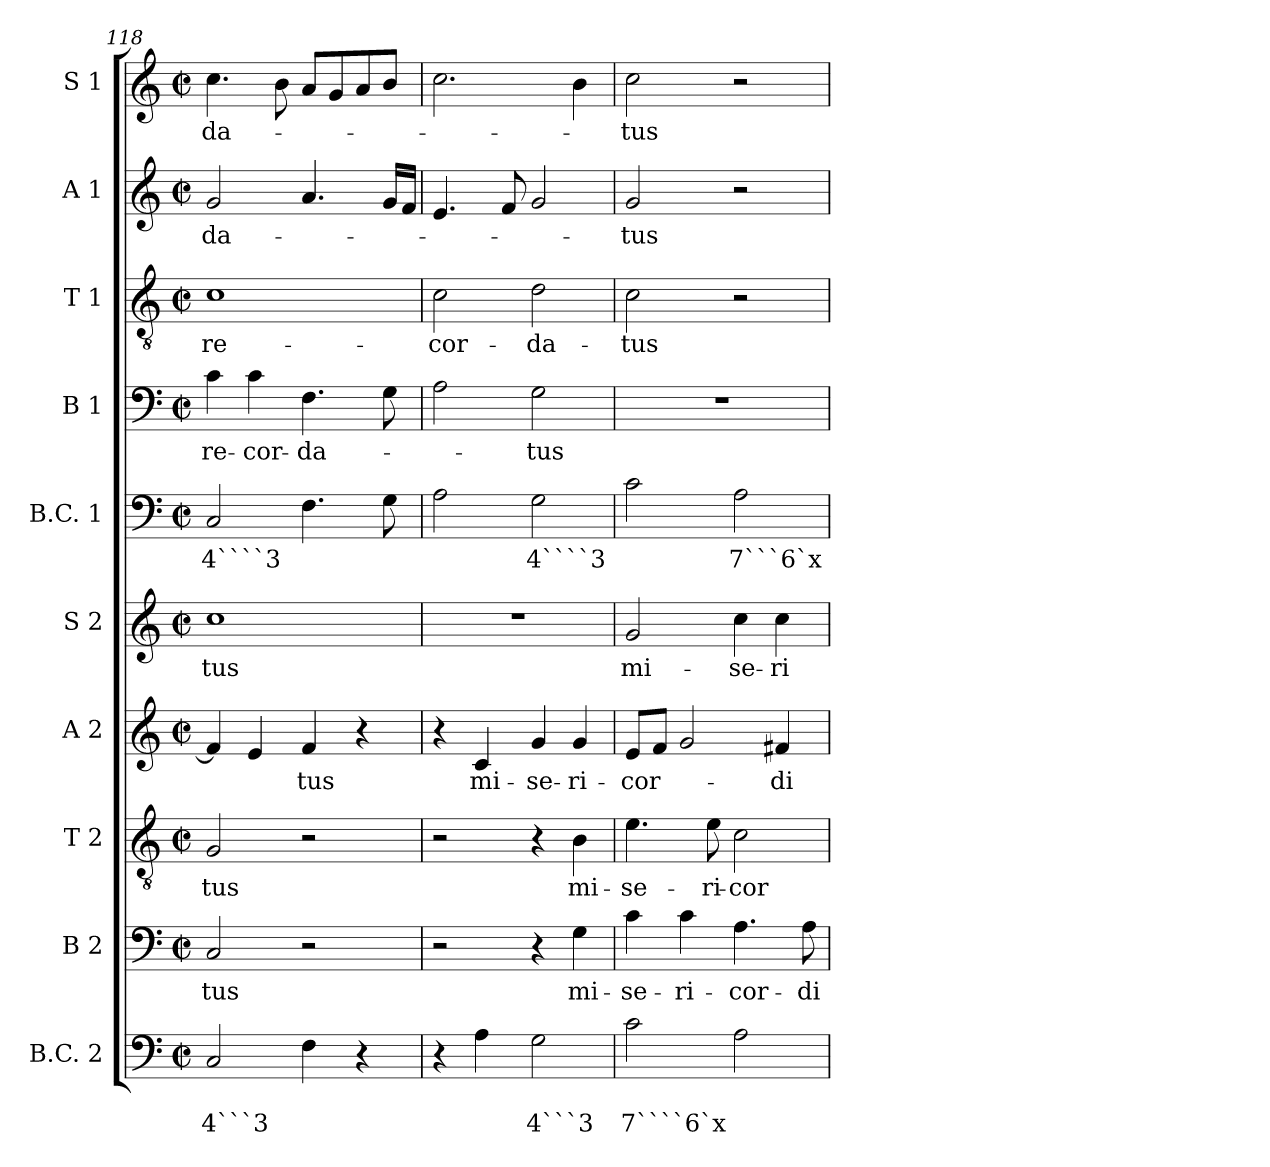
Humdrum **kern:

**kern	**text	**text	**kern	**text	**kern	**text	**kern	**text	**kern	**text	**kern	**text	**kern	**text	**kern	**text	**kern	**text	**kern	**text
*part10	*part10	*part10	*part9	*part9	*part8	*part8	*part7	*part7	*part6	*part6	*part5	*part5	*part4	*part4	*part3	*part3	*part2	*part2	*part1	*part1
*staff10	*staff10	*staff10	*staff9	*staff9	*staff8	*staff8	*staff7	*staff7	*staff6	*staff6	*staff5	*staff5	*staff4	*staff4	*staff3	*staff3	*staff2	*staff2	*staff1	*staff1
*I"B.C. 2	*	*	*I"B 2	*	*I"T 2	*	*I"A 2	*	*I"S 2	*	*I"B.C. 1	*	*I"B 1	*	*I"T 1	*	*I"A 1	*	*I"S 1	*
*I'BC2	*	*	*I'B2	*	*I'T2	*	*I'A2	*	*I'S2	*	*I'BC1	*	*I'B1	*	*I'T1	*	*I'A1	*	*I'S1	*
!!LO:PB:g=z
*clefF4	*	*	*clefF4	*	*clefGv2	*	*clefG2	*	*clefG2	*	*clefF4	*	*clefF4	*	*clefGv2	*	*clefG2	*	*clefG2	*
*k[]	*	*	*k[]	*	*k[]	*	*k[]	*	*k[]	*	*k[]	*	*k[]	*	*k[]	*	*k[]	*	*k[]	*
*C:	*	*	*C:	*	*C:	*	*C:	*	*C:	*	*C:	*	*C:	*	*C:	*	*C:	*	*C:	*
*M2/2	*	*	*M2/2	*	*M2/2	*	*M2/2	*	*M2/2	*	*M2/2	*	*M2/2	*	*M2/2	*	*M2/2	*	*M2/2	*
*met(c|)	*	*	*met(c|)	*	*met(c|)	*	*met(c|)	*	*met(c|)	*	*met(c|)	*	*met(c|)	*	*met(c|)	*	*met(c|)	*	*met(c|)	*
=118	=118	=118	=118	=118	=118	=118	=118	=118	=118	=118	=118	=118	=118	=118	=118	=118	=118	=118	=118	=118
!	!	!LO:LY:b	!	!	!	!	!	!	!	!	!	!	!	!	!	!	!	!	!	!
!	!	!	!	!LO:LY:b	!	!	!	!	!	!	!	!	!	!	!	!	!	!	!	!
!	!	!	!	!	!	!LO:LY:b	!	!	!	!	!	!	!	!	!	!	!	!	!	!
!	!	!	!	!	!	!	!	!	!	!LO:LY:b	!	!	!	!	!	!	!	!	!	!
!	!	!	!	!	!	!	!	!	!	!	!	!LO:LY:b	!	!	!	!	!	!	!	!
!	!	!	!	!	!	!	!	!	!	!	!	!	!	!LO:LY:b	!	!	!	!	!	!
!	!	!	!	!	!	!	!	!	!	!	!	!	!	!	!	!LO:LY:b	!	!	!	!
!	!	!	!	!	!	!	!	!	!	!	!	!	!	!	!	!	!	!LO:LY:b	!	!
!	!	!	!	!	!	!	!	!	!	!	!	!	!	!	!	!	!	!	!	!LO:LY:b
2C/	.	4```3	2C/	-tus	2G/	-tus	4f/]	.	1cc	-tus	2C/	4````3	4c\	re-	1c	re-	2g/	-da-	4.cc\	-da-
!	!	!	!	!	!	!	!	!	!	!	!	!	!	!LO:LY:b	!	!	!	!	!	!
.	.	.	.	.	.	.	4e/	.	.	.	.	.	4c\	-cor-	.	.	.	.	.	.
.	.	.	.	.	.	.	.	.	.	.	.	.	.	.	.	.	.	.	8b\	.
!	!	!	!	!	!	!	!	!LO:LY:b	!	!	!	!	!	!	!	!	!	!	!	!
!	!	!	!	!	!	!	!	!	!	!	!	!	!	!LO:LY:b	!	!	!	!	!	!
4F\	.	.	2r	.	2r	.	4f/	-tus	.	.	4.F\	.	4.F\	-da-	.	.	4.a/	.	8a/L	.
.	.	.	.	.	.	.	.	.	.	.	.	.	.	.	.	.	.	.	8g/	.
4r	.	.	.	.	.	.	4r	.	.	.	.	.	.	.	.	.	.	.	8a/	.
.	.	.	.	.	.	.	.	.	.	.	8G\	.	8G\	.	.	.	16g/LL	.	8b/J	.
.	.	.	.	.	.	.	.	.	.	.	.	.	.	.	.	.	16f/JJ	.	.	.
=119	=119	=119	=119	=119	=119	=119	=119	=119	=119	=119	=119	=119	=119	=119	=119	=119	=119	=119	=119	=119
!	!	!	!	!	!	!	!	!	!	!	!	!	!	!	!	!LO:LY:b	!	!	!	!
4r	.	.	2r	.	2r	.	4r	.	1r	.	2A\	.	2A\	.	2c\	-cor-	4.e/	.	2.cc\	.
!	!	!	!	!	!	!	!	!LO:LY:b	!	!	!	!	!	!	!	!	!	!	!	!
4A\	.	.	.	.	.	.	4c/	mi-	.	.	.	.	.	.	.	.	.	.	.	.
.	.	.	.	.	.	.	.	.	.	.	.	.	.	.	.	.	8f/	.	.	.
!	!	!LO:LY:b	!	!	!	!	!	!	!	!	!	!	!	!	!	!	!	!	!	!
!	!	!	!	!	!	!	!	!LO:LY:b	!	!	!	!	!	!	!	!	!	!	!	!
!	!	!	!	!	!	!	!	!	!	!	!	!LO:LY:b	!	!	!	!	!	!	!	!
!	!	!	!	!	!	!	!	!	!	!	!	!	!	!LO:LY:b	!	!	!	!	!	!
!	!	!	!	!	!	!	!	!	!	!	!	!	!	!	!	!LO:LY:b	!	!	!	!
2G\	.	4```3	4r	.	4r	.	4g/	-se-	.	.	2G\	4````3	2G\	-tus	2d\	-da-	2g/	.	.	.
!	!	!	!	!LO:LY:b	!	!	!	!	!	!	!	!	!	!	!	!	!	!	!	!
!	!	!	!	!	!	!LO:LY:b	!	!	!	!	!	!	!	!	!	!	!	!	!	!
!	!	!	!	!	!	!	!	!LO:LY:b	!	!	!	!	!	!	!	!	!	!	!	!
.	.	.	4G\	mi-	4B\	mi-	4g/	-ri-	.	.	.	.	.	.	.	.	.	.	4b\	.
=120	=120	=120	=120	=120	=120	=120	=120	=120	=120	=120	=120	=120	=120	=120	=120	=120	=120	=120	=120	=120
!	!	!LO:LY:b	!	!	!	!	!	!	!	!	!	!	!	!	!	!	!	!	!	!
!	!	!	!	!LO:LY:b	!	!	!	!	!	!	!	!	!	!	!	!	!	!	!	!
!	!	!	!	!	!	!LO:LY:b	!	!	!	!	!	!	!	!	!	!	!	!	!	!
!	!	!	!	!	!	!	!	!LO:LY:b	!	!	!	!	!	!	!	!	!	!	!	!
!	!	!	!	!	!	!	!	!	!	!LO:LY:b	!	!	!	!	!	!	!	!	!	!
!	!	!	!	!	!	!	!	!	!	!	!	!	!	!	!	!LO:LY:b	!	!	!	!
!	!	!	!	!	!	!	!	!	!	!	!	!	!	!	!	!	!	!LO:LY:b	!	!
!	!	!	!	!	!	!	!	!	!	!	!	!	!	!	!	!	!	!	!	!LO:LY:b
2c\	.	7````6`x	4c\	-se-	4.e\	-se-	8e/L	-cor-	2g/	mi-	2c\	.	1r	.	2c\	-tus	2g/	-tus	2cc\	-tus
.	.	.	.	.	.	.	8f/J	.	.	.	.	.	.	.	.	.	.	.	.	.
!	!	!	!	!LO:LY:b	!	!	!	!	!	!	!	!	!	!	!	!	!	!	!	!
.	.	.	4c\	-ri-	.	.	2g/	.	.	.	.	.	.	.	.	.	.	.	.	.
!	!	!	!	!	!	!LO:LY:b	!	!	!	!	!	!	!	!	!	!	!	!	!	!
.	.	.	.	.	8e\	-ri-	.	.	.	.	.	.	.	.	.	.	.	.	.	.
!	!	!	!	!LO:LY:b	!	!	!	!	!	!	!	!	!	!	!	!	!	!	!	!
!	!	!	!	!	!	!LO:LY:b	!	!	!	!	!	!	!	!	!	!	!	!	!	!
!	!	!	!	!	!	!	!	!	!	!LO:LY:b	!	!	!	!	!	!	!	!	!	!
!	!	!	!	!	!	!	!	!	!	!	!	!LO:LY:b	!	!	!	!	!	!	!	!
2A\	.	.	4.A\	-cor-	2c\	-cor-	.	.	4cc\	-se-	2A\	7```6`x	.	.	2r	.	2r	.	2r	.
!	!	!	!	!	!	!	!	!LO:LY:b	!	!	!	!	!	!	!	!	!	!	!	!
!	!	!	!	!	!	!	!	!	!	!LO:LY:b	!	!	!	!	!	!	!	!	!	!
.	.	.	.	.	.	.	4f#X/	-di-	4cc\	-ri-	.	.	.	.	.	.	.	.	.	.
!	!	!	!	!LO:LY:b	!	!	!	!	!	!	!	!	!	!	!	!	!	!	!	!
.	.	.	8A\	-di-	.	.	.	.	.	.	.	.	.	.	.	.	.	.	.	.
=	=	=	=	=	=	=	=	=	=	=	=	=	=	=	=	=	=	=	=	=
*-	*-	*-	*-	*-	*-	*-	*-	*-	*-	*-	*-	*-	*-	*-	*-	*-	*-	*-	*-	*-
